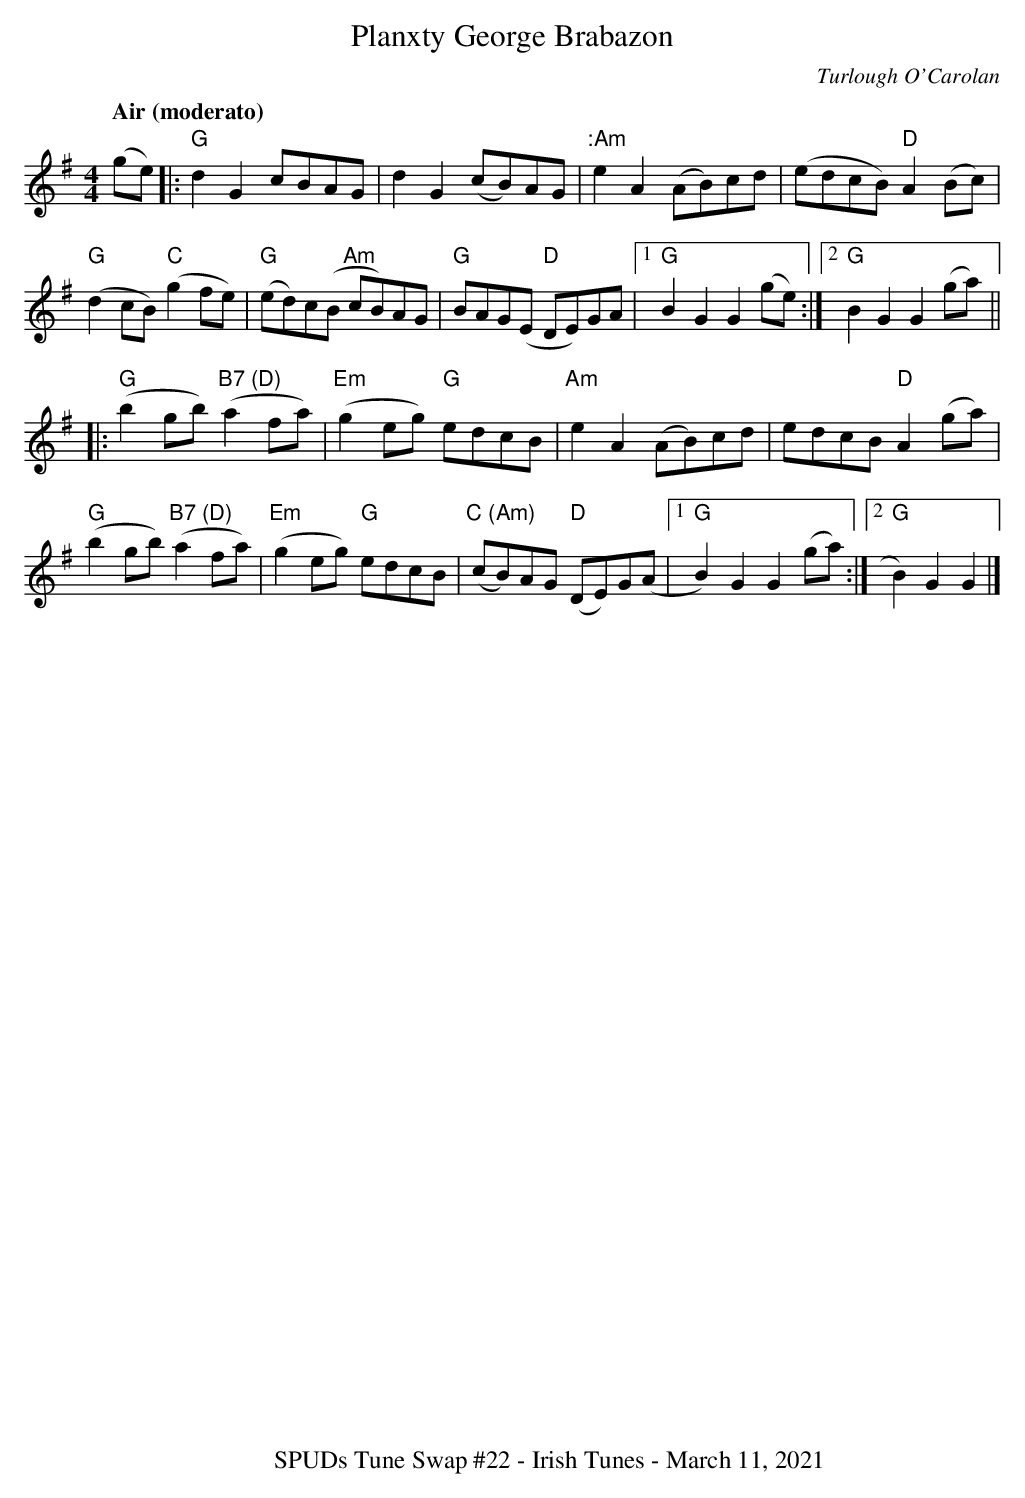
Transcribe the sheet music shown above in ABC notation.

X:1
T: Planxty George Brabazon
C:Turlough O'Carolan
M: 4/4
L: 1/8
K: Gmaj
Q:"Air (moderato)"
(ge) |: "G" d2 G2 cBAG | d2 G2 (cB)AG | ":Am"e2 A2 (AB)cd | (edcB) "D" A2 (Bc) |
"G" (d2 cB) "C" (g2 fe) | "G" (ed)c(B "Am" cB)AG | "G" BAG(E "D" DE)GA |1 "G" B2 G2 G2 (ge) :|2 "G" B2 G2 G2 (ga)||
|:"G" (b2 gb) "B7 (D)"(a2 fa) | "Em"(g2 eg) "G" edcB | "Am" e2 A2 (AB)cd | edcB "D" A2 (ga) |
"G" (b2 gb) "B7 (D)"(a2 fa) | "Em" (g2 eg) "G" edcB | "C (Am)"(cB)AG "D" (DE)G(A |1 "G" B2) G2 G2 (ga) :|2 "G" B2) G2 G2 |]
